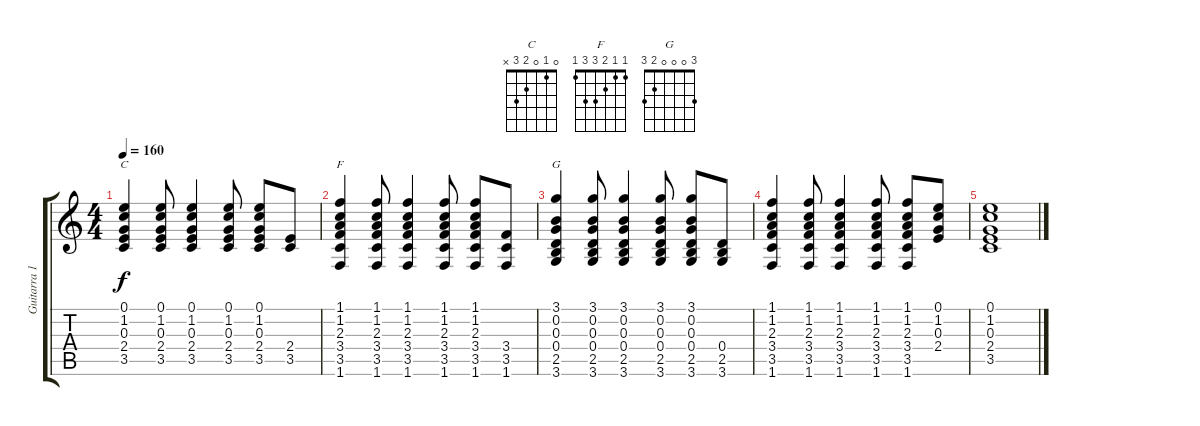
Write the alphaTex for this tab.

\track ("Guitarra 1" "Guitarra 1") {instrument acousticguitarsteel}
\staff {score tabs}
\tuning (E4 B3 G3 D3 A2 E2) {hide}
\chord ("C" 0 1 0 2 3 x)
\chord ("F" 1 1 2 3 3 1)
\chord ("G" 3 0 0 0 2 3)
\ts (4 4)
\tempo 160
\clef g2
\ks c
(0.1 1.2 0.3 2.4 3.5).4{ch "C" dy f} (0.1 1.2 0.3 2.4 3.5).8 (0.1 1.2 0.3 2.4 3.5).4 (0.1 1.2 0.3 2.4 3.5).8 (0.1 1.2 0.3 2.4 3.5).8 (2.4 3.5).8 |
(1.1 1.2 2.3 3.4 3.5 1.6).4{ch "F"} (1.1 1.2 2.3 3.4 3.5 1.6).8 (1.1 1.2 2.3 3.4 3.5 1.6).4 (1.1 1.2 2.3 3.4 3.5 1.6).8 (1.1 1.2 2.3 3.4 3.5 1.6).8 (3.4 3.5 1.6).8 |
(3.1 0.2 0.3 0.4 2.5 3.6).4{ch "G"} (3.1 0.2 0.3 0.4 2.5 3.6).8 (3.1 0.2 0.3 0.4 2.5 3.6).4 (3.1 0.2 0.3 0.4 2.5 3.6).8 (3.1 0.2 0.3 0.4 2.5 3.6).8 (0.4 2.5 3.6).8 |
(1.1 1.2 2.3 3.4 3.5 1.6).4 (1.1 1.2 2.3 3.4 3.5 1.6).8 (1.1 1.2 2.3 3.4 3.5 1.6).4 (1.1 1.2 2.3 3.4 3.5 1.6).8 (1.1 1.2 2.3 3.4 3.5 1.6).8 (0.1 1.2 0.3 2.4).8 |
(0.1 1.2 0.3 2.4 3.5).1
